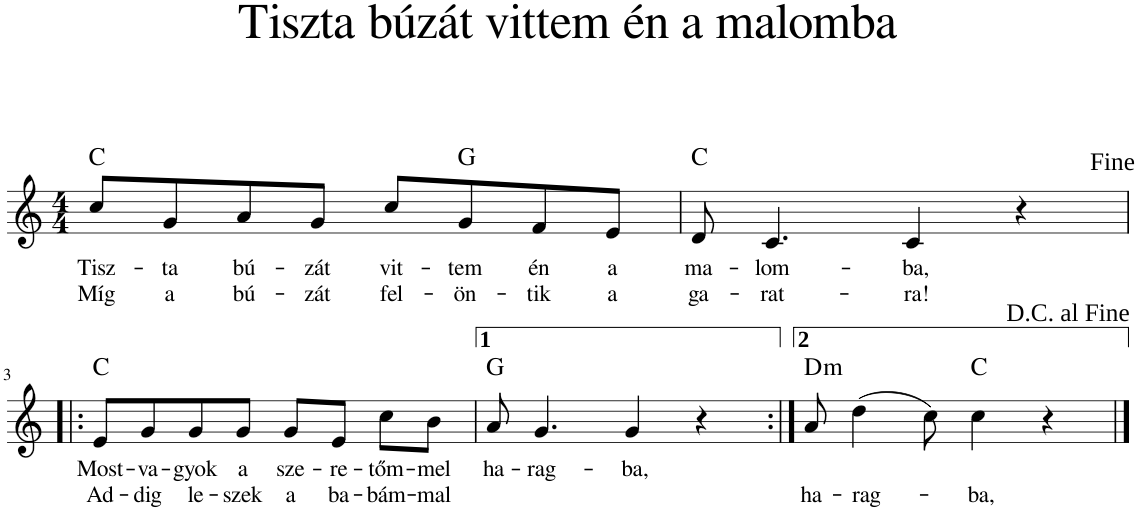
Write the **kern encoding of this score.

**kern	**text	**text	**harte
*part1	*part1	*part1	*part1
*staff1	*staff1	*staff1	*
*I"Piano	*	*	*
*I'Pno	*	*	*
*clefG2	*	*	*
*k[]	*	*	*
*M4/4	*	*	*
=1	=1	=1	=1
!	!LO:LY:b	!LO:LY:b	!LO:H:kt=N.C.
8cc/L	Tisz-	Míg	N
!	!LO:LY:b	!LO:LY:b	!
8g/	-ta	a	.
!	!LO:LY:b	!LO:LY:b	!
8a/	bú-	bú-	.
!	!LO:LY:b	!LO:LY:b	!
8g/J	-zát	-zát	.
!	!LO:LY:b	!LO:LY:b	!
8cc/L	vit-	fel-	.
!	!LO:LY:b	!LO:LY:b	!LO:H:kt=N.C.
8g/	-tem	-ön-	N
!	!LO:LY:b	!LO:LY:b	!
8f/	én	-tik	.
!	!LO:LY:b	!LO:LY:b	!
8e/J	a	a	.
=2	=2	=2	=2
!	!LO:LY:b	!LO:LY:b	!LO:H:kt=N.C.
8d/	ma-	ga-	N
!	!LO:LY:b	!LO:LY:b	!
4.c/	-lom-	-rat-	.
!	!LO:LY:b	!LO:LY:b	!
4c/	-ba,	-ra!	.
4r	.	.	.
!LO:TX:a:t=<font face="Times New Roman"/>Fine	!	!	!
!!LO:LB:g=z
=3!|:	=3!|:	=3!|:	=3!|:
!	!LO:LY:b	!LO:LY:b	!LO:H:kt=N.C.
8e/L	Most-	Ad-	N
!	!LO:LY:b	!LO:LY:b	!
8g/	-va-	-dig	.
!	!LO:LY:b	!LO:LY:b	!
8g/	-gyok	le-	.
!	!LO:LY:b	!LO:LY:b	!
8g/J	a	-szek	.
!	!LO:LY:b	!LO:LY:b	!
8g/L	sze-	a	.
!	!LO:LY:b	!LO:LY:b	!
8e/J	-re-	ba-	.
!	!LO:LY:b	!LO:LY:b	!
8cc\L	-tőm-	-bám-	.
!	!LO:LY:b	!LO:LY:b	!
8b\J	-mel	-mal	.
=4	=4	=4	=4
!	!LO:LY:b	!	!LO:H:kt=N.C.
8a/	ha-	.	N
!	!LO:LY:b	!	!
4.g/	-rag-	.	.
!	!LO:LY:b	!	!
4g/	-ba,	.	.
4r	.	.	.
=5:|!	=5:|!	=5:|!	=5:|!
!	!	!LO:LY:b	!LO:H:kt=m
8a/	.	ha-	D:min
!	!	!LO:LY:b	!
(4dd\	.	-rag-	.
8cc\)	.	.	.
!	!	!LO:LY:b	!LO:H:kt=N.C.
4cc\	.	-ba,	N
4r	.	.	.
!LO:TX:a:t=<font face="Times New Roman"/>D.C. al Fine	!	!	!
==	==	==	==
*-	*-	*-	*-
